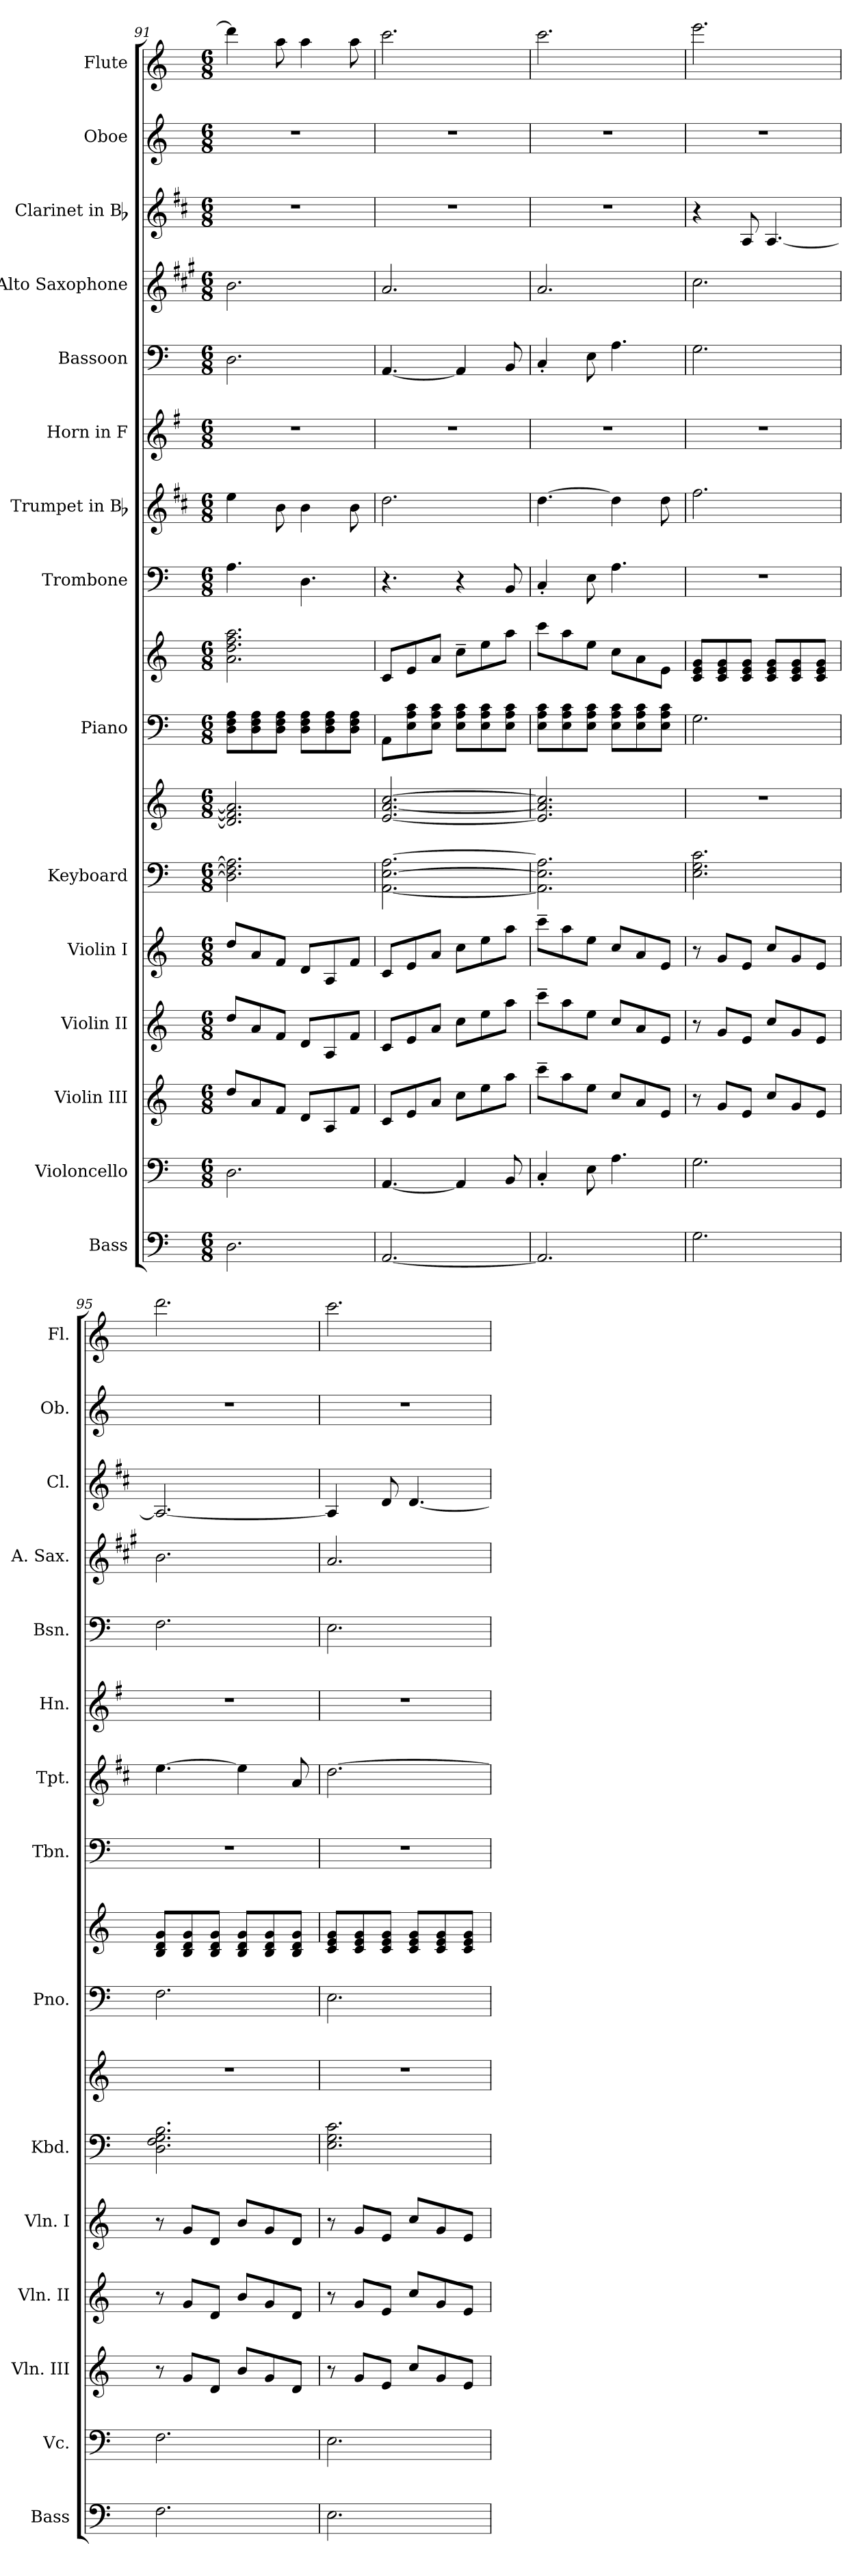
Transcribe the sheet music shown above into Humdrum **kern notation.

**kern	**kern	**kern	**kern	**kern	**kern	**kern	**kern	**kern	**kern	**kern	**kern	**kern	**kern	**kern	**kern	**kern
*part15	*part14	*part13	*part12	*part11	*part10	*part10	*part9	*part9	*part8	*part7	*part6	*part5	*part4	*part3	*part2	*part1
*staff17	*staff16	*staff15	*staff14	*staff13	*staff12	*staff11	*staff10	*staff9	*staff8	*staff7	*staff6	*staff5	*staff4	*staff3	*staff2	*staff1
*I"Bass	*I"Violoncello	*I"Violin III	*I"Violin II	*I"Violin I	*I"Keyboard	*	*I"Piano	*	*I"Trombone	*I"Trumpet in Bb	*I"Horn in F	*I"Bassoon	*I"Alto Saxophone	*I"Clarinet in Bb	*I"Oboe	*I"Flute
*I'Bass	*I'Vc.	*I'Vln. III	*I'Vln. II	*I'Vln. I	*I'Kbd.	*	*I'Pno.	*	*I'Tbn.	*I'Tpt.	*I'Hn.	*I'Bsn.	*I'A. Sax.	*I'Cl.	*I'Ob.	*I'Fl.
*clefF4	*clefF4	*clefG2	*clefG2	*clefG2	*clefF4	*clefG2	*clefF4	*clefG2	*clefF4	*clefG2	*clefG2	*clefF4	*clefG2	*clefG2	*clefG2	*clefG2
*ITrd7c12	*	*	*	*	*	*	*	*	*	*ITrd1c2	*ITrd4c7	*	*ITrd5c9	*ITrd1c2	*	*
*k[]	*k[]	*k[]	*k[]	*k[]	*k[]	*k[]	*k[]	*k[]	*k[]	*k[]	*k[]	*k[]	*k[]	*k[]	*k[]	*k[]
*C:	*C:	*C:	*C:	*C:	*C:	*C:	*C:	*C:	*C:	*C:	*C:	*C:	*C:	*C:	*C:	*C:
*M6/8	*M6/8	*M6/8	*M6/8	*M6/8	*M6/8	*M6/8	*M6/8	*M6/8	*M6/8	*M6/8	*M6/8	*M6/8	*M6/8	*M6/8	*M6/8	*M6/8
=91	=91	=91	=91	=91	=91	=91	=91	=91	=91	=91	=91	=91	=91	=91	=91	=91
!	!	!	!	!	!	!	!	!	!	!	!LO:N:vis=1	!	!	!LO:N:vis=1	!LO:N:vis=1	!
2.DDi\	2.Di\	8ddi/L	8ddi/L	8ddi/L	2.Di\] 2.Fi] 2.Ai]	2.di/] 2.fi] 2.ai]	8Di\ 8Fi\ 8Ai\L	2.ai\ 2.ddi 2.ffi 2.aai	4.Ai\	4ddi\	2.r	2.Di\	2.di\	2.r	2.r	4dddi\]
.	.	8ai/	8ai/	8ai/	.	.	8Di\ 8Fi\ 8Ai\	.	.	.	.	.	.	.	.	.
.	.	8fi/J	8fi/J	8fi/J	.	.	8Di\ 8Fi\ 8Ai\J	.	.	8ai\	.	.	.	.	.	8aai\
.	.	8di/L	8di/L	8di/L	.	.	8Di\ 8Fi\ 8Ai\L	.	4.Di\	4ai\	.	.	.	.	.	4aai\
.	.	8Ai/	8Ai/	8Ai/	.	.	8Di\ 8Fi\ 8Ai\	.	.	.	.	.	.	.	.	.
.	.	8fi/J	8fi/J	8fi/J	.	.	8Di\ 8Fi\ 8Ai\J	.	.	8ai\	.	.	.	.	.	8aai\
=92	=92	=92	=92	=92	=92	=92	=92	=92	=92	=92	=92	=92	=92	=92	=92	=92
!	!	!	!	!	!	!	!	!	!	!	!LO:N:vis=1	!	!	!LO:N:vis=1	!LO:N:vis=1	!
[<2.AAAi/	[<4.AAi/	8ci/L	8ci/L	8ci/L	[<2.AAi\ [>2.Ei [>2.Ai	[<2.ei/ [<2.ai [>2.cci	8AAi\L	8ci/L	4.r	2.cci\	2.r	[<4.AAi/	2.ci/	2.r	2.r	2.ccci\
.	.	8ei/	8ei/	8ei/	.	.	8Ei\ 8Ai\ 8ci\	8ei/	.	.	.	.	.	.	.	.
.	.	8ai/J	8ai/J	8ai/J	.	.	8Ei\ 8Ai\ 8ci\J	8ai/J	.	.	.	.	.	.	.	.
.	4AAi/]	8cci\L	8cci\L	8cci\L	.	.	8Ei\ 8Ai\ 8ci\L	8cc~i\L	4r	.	.	4AAi/]	.	.	.	.
.	.	8eei\	8eei\	8eei\	.	.	8Ei\ 8Ai\ 8ci\	8eei\	.	.	.	.	.	.	.	.
.	8BBi/	8aai\J	8aai\J	8aai\J	.	.	8Ei\ 8Ai\ 8ci\J	8aai\J	8BBi/	.	.	8BBi/	.	.	.	.
=93	=93	=93	=93	=93	=93	=93	=93	=93	=93	=93	=93	=93	=93	=93	=93	=93
!	!	!	!	!	!	!	!	!	!	!	!LO:N:vis=1	!	!	!LO:N:vis=1	!LO:N:vis=1	!
2.AAAi/]	4C'i/	8ccc~i\L	8ccc~i\L	8ccc~i\L	2.AAi\] 2.Ei] 2.Ai]	2.ei/] 2.ai] 2.cci]	8Ei\ 8Ai\ 8ci\L	8ccci\L	4C'i/	[>4.cci\	2.r	4C'i/	2.ci/	2.r	2.r	2.ccci\
.	.	8aai\	8aai\	8aai\	.	.	8Ei\ 8Ai\ 8ci\	8aai\	.	.	.	.	.	.	.	.
.	8Ei\	8eei\J	8eei\J	8eei\J	.	.	8Ei\ 8Ai\ 8ci\J	8eei\J	8Ei\	.	.	8Ei\	.	.	.	.
.	4.Ai\	8cci/L	8cci/L	8cci/L	.	.	8Ei\ 8Ai\ 8ci\L	8cci\L	4.Ai\	4cci\]	.	4.Ai\	.	.	.	.
.	.	8ai/	8ai/	8ai/	.	.	8Ei\ 8Ai\ 8ci\	8ai\	.	.	.	.	.	.	.	.
.	.	8ei/J	8ei/J	8ei/J	.	.	8Ei\ 8Ai\ 8ci\J	8ei\J	.	8cci\	.	.	.	.	.	.
=94	=94	=94	=94	=94	=94	=94	=94	=94	=94	=94	=94	=94	=94	=94	=94	=94
!	!	!	!	!	!	!LO:N:vis=1	!	!	!LO:N:vis=1	!	!LO:N:vis=1	!	!	!	!LO:N:vis=1	!
2.GGi\	2.Gi\	8r	8r	8r	2.Ei\ 2.Gi 2.ci	2.r	2.Gi\	8ci/ 8ei/ 8gi/L	2.r	2.eei\	2.r	2.Gi\	2.ei\	4r	2.r	2.eeei\
.	.	8gi/L	8gi/L	8gi/L	.	.	.	8ci/ 8ei/ 8gi/	.	.	.	.	.	.	.	.
.	.	8ei/J	8ei/J	8ei/J	.	.	.	8ci/ 8ei/ 8gi/J	.	.	.	.	.	8Gi/	.	.
.	.	8cci/L	8cci/L	8cci/L	.	.	.	8ci/ 8ei/ 8gi/L	.	.	.	.	.	[<4.Gi/	.	.
.	.	8gi/	8gi/	8gi/	.	.	.	8ci/ 8ei/ 8gi/	.	.	.	.	.	.	.	.
.	.	8ei/J	8ei/J	8ei/J	.	.	.	8ci/ 8ei/ 8gi/J	.	.	.	.	.	.	.	.
=95	=95	=95	=95	=95	=95	=95	=95	=95	=95	=95	=95	=95	=95	=95	=95	=95
!	!	!	!	!	!	!LO:N:vis=1	!	!	!LO:N:vis=1	!	!LO:N:vis=1	!	!	!	!LO:N:vis=1	!
2.FFi\	2.Fi\	8r	8r	8r	2.Di\ 2.Fi 2.Gi 2.Bi	2.r	2.Fi\	8Bi/ 8di/ 8gi/L	2.r	[>4.ddi\	2.r	2.Fi\	2.di\	2.Gi/_<	2.r	2.dddi\
.	.	8gi/L	8gi/L	8gi/L	.	.	.	8Bi/ 8di/ 8gi/	.	.	.	.	.	.	.	.
.	.	8di/J	8di/J	8di/J	.	.	.	8Bi/ 8di/ 8gi/J	.	.	.	.	.	.	.	.
.	.	8bi/L	8bi/L	8bi/L	.	.	.	8Bi/ 8di/ 8gi/L	.	4ddi\]	.	.	.	.	.	.
.	.	8gi/	8gi/	8gi/	.	.	.	8Bi/ 8di/ 8gi/	.	.	.	.	.	.	.	.
.	.	8di/J	8di/J	8di/J	.	.	.	8Bi/ 8di/ 8gi/J	.	8gi/	.	.	.	.	.	.
!!LO:PB:g=z
=96	=96	=96	=96	=96	=96	=96	=96	=96	=96	=96	=96	=96	=96	=96	=96	=96
!	!	!	!	!	!	!LO:N:vis=1	!	!	!LO:N:vis=1	!	!LO:N:vis=1	!	!	!	!LO:N:vis=1	!
2.EEi\	2.Ei\	8r	8r	8r	2.Ei\ 2.Gi 2.ci	2.r	2.Ei\	8ci/ 8ei/ 8gi/L	2.r	[>2.cci\	2.r	2.Ei\	2.ci/	4Gi/]	2.r	2.ccci\
.	.	8gi/L	8gi/L	8gi/L	.	.	.	8ci/ 8ei/ 8gi/	.	.	.	.	.	.	.	.
.	.	8ei/J	8ei/J	8ei/J	.	.	.	8ci/ 8ei/ 8gi/J	.	.	.	.	.	8ci/	.	.
.	.	8cci/L	8cci/L	8cci/L	.	.	.	8ci/ 8ei/ 8gi/L	.	.	.	.	.	[<4.ci/	.	.
.	.	8gi/	8gi/	8gi/	.	.	.	8ci/ 8ei/ 8gi/	.	.	.	.	.	.	.	.
.	.	8ei/J	8ei/J	8ei/J	.	.	.	8ci/ 8ei/ 8gi/J	.	.	.	.	.	.	.	.
=	=	=	=	=	=	=	=	=	=	=	=	=	=	=	=	=
*-	*-	*-	*-	*-	*-	*-	*-	*-	*-	*-	*-	*-	*-	*-	*-	*-
